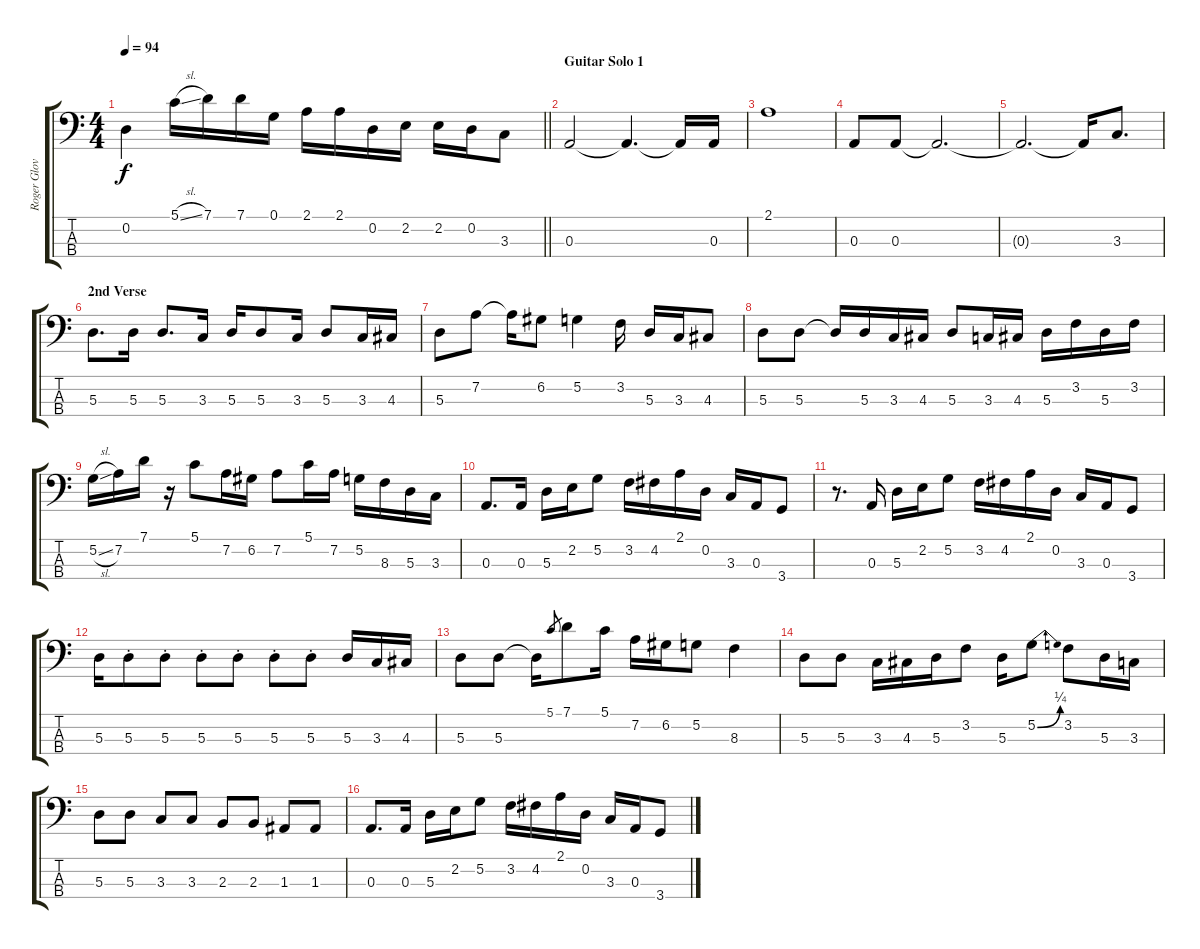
\track ("Roger Glover (Bass)" "Roger Glov") {instrument electricbassfinger}
\staff {score tabs}
\tuning (G2 D2 A1 E1) {hide}
\ts (4 4)
\tempo 94
\clef f4
\barLineRight lightlight
\ks c
0.2.4{dy f} 5.1{sl}.16 7.1.16 7.1.16 0.1.16 2.1.16 2.1.16 0.2.16 2.2.16 2.2.16 0.2.16 3.3.8 |
\section ("" "Guitar Solo 1")
0.3.2 0.3{t}.4{d} 0.3{t}.16 0.3.16 |
2.1.1 |
0.3.8 0.3.8 0.3{t}.2{d} |
0.3{t}.2{d} 0.3{t}.16 3.3.8{d} |
\section ("" "2nd Verse")
5.3.8{d} 5.3.16 5.3.8{d} 3.3.16 5.3.16 5.3.8 3.3.16 5.3.8 3.3.16 4.3.16 |
5.3.8 7.2.8 7.2{t}.16 6.2.8 5.2.4 3.2.16 5.3.16 3.3.16 4.3.8 |
5.3.8 5.3.8 5.3{t}.16 5.3.16 3.3.16 4.3.16 5.3.8 3.3.16 4.3.16 5.3.16 3.2.16 5.3.16 3.2.16 |
5.2{sl}.16 7.2.16 7.1.16 r.16 5.1.8 7.2.16 6.2.16 7.2.8 5.1.16 7.2.16 5.2.16 8.3.16 5.3.16 3.3.16 |
0.3.8{d} 0.3.16 5.3.16 2.2.16 5.2.8 3.2.16 4.2.16 2.1.16 0.2.16 3.3.16 0.3.16 3.4.8 |
r.8{d} 0.3.16 5.3.16 2.2.16 5.2.8 3.2.16 4.2.16 2.1.16 0.2.16 3.3.16 0.3.16 3.4.8 |
5.3.16 5.3{st}.8 5.3{st}.8 5.3{st}.8 5.3{st}.8 5.3{st}.8 5.3{st}.8 5.3.16 3.3.16 4.3.16 |
5.3.8 5.3.8 5.3{t}.16 5.1.8{gr} 7.1.8 5.1.16 7.2.16 6.2.16 5.2.8 8.3.4 |
5.3.8 5.3.8 3.3.16 4.3.16 5.3.16 3.2.8 5.3.16 5.2{be (bend 0 0 60 1)}.8 3.2.8 5.3.16 3.3.16 |
5.3.8 5.3.8 3.3.8 3.3.8 2.3.8 2.3.8 1.3.8 1.3.8 |
0.3.8{d} 0.3.16 5.3.16 2.2.16 5.2.8 3.2.16 4.2.16 2.1.16 0.2.16 3.3.16 0.3.16 3.4.8
